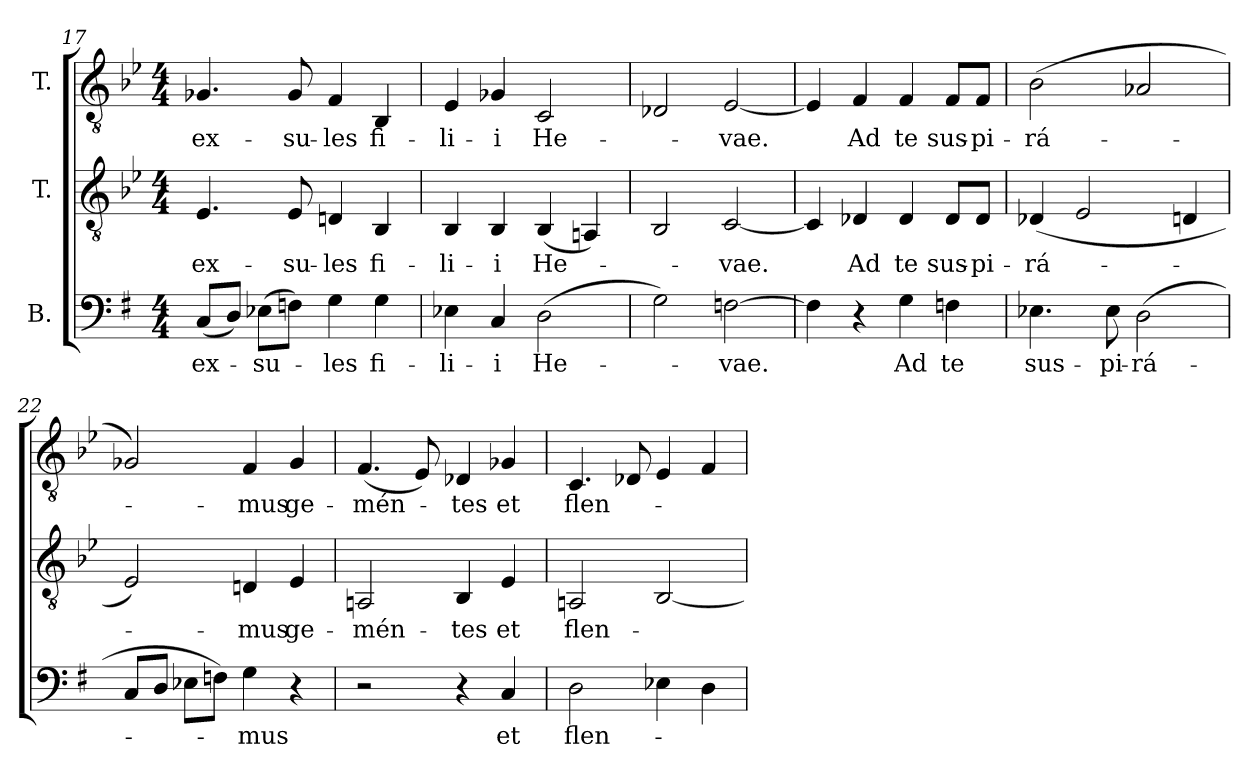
**kern	**text	**kern	**text	**kern	**text
*part3	*part3	*part2	*part2	*part1	*part1
*staff3	*staff3	*staff2	*staff2	*staff1	*staff1
*I"B.	*	*I"T.	*	*I"T.	*
*clefF4	*	*clefGv2	*	*clefGv2	*
*	*	*ITrd2c3	*	*ITrd2c3	*
*k[f#]	*	*k[f#]	*	*k[f#]	*
*G:	*	*G:	*	*G:	*
*M4/4	*	*M4/4	*	*M4/4	*
=17	=17	=17	=17	=17	=17
!	!LO:LY:b:color=#000000	!	!	!	!
!	!	!	!LO:LY:b:color=#000000	!	!
!	!	!	!	!	!LO:LY:b:color=#000000
(8Ci/L	ex-	4.Ci/	ex-	4.E-Xi/	ex-
8Di/J)	.	.	.	.	.
!	!LO:LY:b:color=#000000	!	!	!	!
(8E-Xi\L	-su-	.	.	.	.
!	!	!	!LO:LY:b:color=#000000	!	!
!	!	!	!	!	!LO:LY:b:color=#000000
8Fni\J)	.	8Ci/	-su-	8E-i/	-su-
!	!LO:LY:b:color=#000000	!	!	!	!
!	!	!	!LO:LY:b:color=#000000	!	!
!	!	!	!	!	!LO:LY:b:color=#000000
4Gi\	-les	4BBni/	-les	4Di/	-les
!	!LO:LY:b:color=#000000	!	!	!	!
!	!	!	!LO:LY:b:color=#000000	!	!
!	!	!	!	!	!LO:LY:b:color=#000000
4Gi\	fi-	4GGi/	fi-	4GGi/	fi-
=18	=18	=18	=18	=18	=18
!	!LO:LY:b:color=#000000	!	!	!	!
!	!	!	!LO:LY:b:color=#000000	!	!
!	!	!	!	!	!LO:LY:b:color=#000000
4E-Xi\	-li-	4GGi/	-li-	4Ci/	-li-
!	!LO:LY:b:color=#000000	!	!	!	!
!	!	!	!LO:LY:b:color=#000000	!	!
!	!	!	!	!	!LO:LY:b:color=#000000
4Ci/	-i	4GGi/	-i	4E-Xi/	-i
!	!LO:LY:b:color=#000000	!	!	!	!
!	!	!	!LO:LY:b:color=#000000	!	!
!	!	!	!	!	!LO:LY:b:color=#000000
(2Di\	He-	(4GGi/	He-	2AAi/	He-
.	.	4FF#Xi/)	.	.	.
=19	=19	=19	=19	=19	=19
2Gi\)	.	2GGi/	.	2BB-Xi/	.
!	!LO:LY:b:color=#000000	!	!	!	!
!	!	!	!LO:LY:b:color=#000000	!	!
!	!	!	!	!	!LO:LY:b:color=#000000
[2Fni\	-vae.	[2AAi/	-vae.	[2Ci/	-vae.
=20	=20	=20	=20	=20	=20
4Fi\]	.	4AAi/]	.	4Ci/]	.
!	!	!	!LO:LY:b:color=#000000	!	!
!	!	!	!	!	!LO:LY:b:color=#000000
4r	.	4BB-Xi/	Ad	4Di/	Ad
!	!LO:LY:b:color=#000000	!	!	!	!
!	!	!	!LO:LY:b:color=#000000	!	!
!	!	!	!	!	!LO:LY:b:color=#000000
4Gi\	Ad	4BB-i/	te	4Di/	te
!	!LO:LY:b:color=#000000	!	!	!	!
!	!	!	!LO:LY:b:color=#000000	!	!
!	!	!	!	!	!LO:LY:b:color=#000000
4Fni\	te	8BB-i/L	sus-	8Di/L	sus-
!	!	!	!LO:LY:b:color=#000000	!	!
!	!	!	!	!	!LO:LY:b:color=#000000
.	.	8BB-i/J	-pi-	8Di/J	-pi-
!!LO:LB:g=z
=21	=21	=21	=21	=21	=21
!	!LO:LY:b:color=#000000	!	!	!	!
!	!	!	!LO:LY:b:color=#000000	!	!
!	!	!	!	!	!LO:LY:b:color=#000000
4.E-Xi\	sus-	(4BB-Xi/	-rá-	(2Gi\	-rá-
.	.	2Ci/	.	.	.
!	!LO:LY:b:color=#000000	!	!	!	!
8E-i\	-pi-	.	.	.	.
!	!LO:LY:b:color=#000000	!	!	!	!
(2Di\	-rá-	.	.	2Fni/	.
.	.	4BBni/	.	.	.
=22	=22	=22	=22	=22	=22
8Ci/L	.	2Ci/)	.	2E-Xi/)	.
8Di/J	.	.	.	.	.
8E-Xi\L	.	.	.	.	.
8Fni\J)	.	.	.	.	.
!	!LO:LY:b:color=#000000	!	!	!	!
!	!	!	!LO:LY:b:color=#000000	!	!
!	!	!	!	!	!LO:LY:b:color=#000000
4Gi\	-mus	4BBni/	-mus	4Di/	-mus
!	!	!	!LO:LY:b:color=#000000	!	!
!	!	!	!	!	!LO:LY:b:color=#000000
4r	.	4Ci/	ge-	4E-i/	ge-
=23	=23	=23	=23	=23	=23
!	!	!	!LO:LY:b:color=#000000	!	!
!	!	!	!	!	!LO:LY:b:color=#000000
2r	.	2FF#Xi/	-mén-	(4.Di/	-mén-
.	.	.	.	8Ci/)	.
!	!	!	!LO:LY:b:color=#000000	!	!
!	!	!	!	!	!LO:LY:b:color=#000000
4r	.	4GGi/	-tes	4BB-Xi/	-tes
!	!LO:LY:b:color=#000000	!	!	!	!
!	!	!	!LO:LY:b:color=#000000	!	!
!	!	!	!	!	!LO:LY:b:color=#000000
4Ci/	et	4Ci/	et	4E-Xi/	et
=24	=24	=24	=24	=24	=24
!	!LO:LY:b:color=#000000	!	!	!	!
!	!	!	!LO:LY:b:color=#000000	!	!
!	!	!	!	!	!LO:LY:b:color=#000000
2Di\	flen-	2FF#Xi/	flen-	4.AAi/	flen-
.	.	.	.	8BB-Xi/	.
4E-Xi\	.	[2GGi/	.	4Ci/	.
4Di\	.	.	.	4Di/	.
=	=	=	=	=	=
*-	*-	*-	*-	*-	*-
